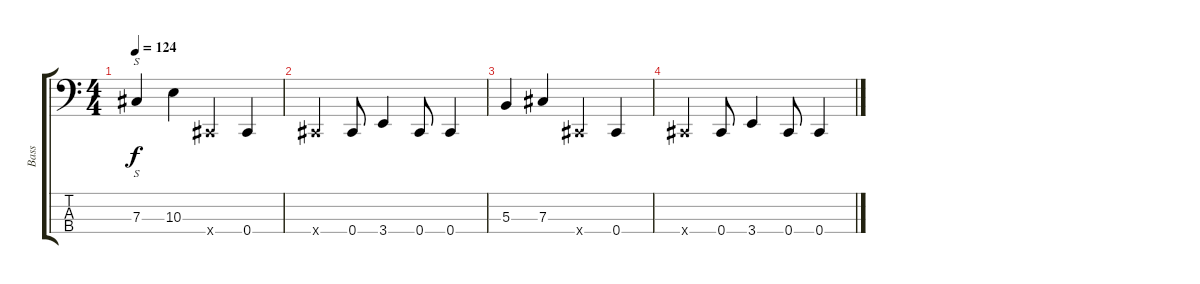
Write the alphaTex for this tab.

\track ("Bass" "Bass") {instrument electricbasspick}
\staff {score tabs}
\tuning (E2 B1 Gb1 Db1) {hide}
\ts (4 4)
\tempo 124
\clef f4
\ks c
7.3.4{s dy f} 10.3.4 0.4{x}.4 0.4.4 |
0.4{x}.4 0.4.8 3.4.4 0.4.8 0.4.4 |
5.3.4 7.3.4 0.4{x}.4 0.4.4 |
0.4{x}.4 0.4.8 3.4.4 0.4.8 0.4.4
